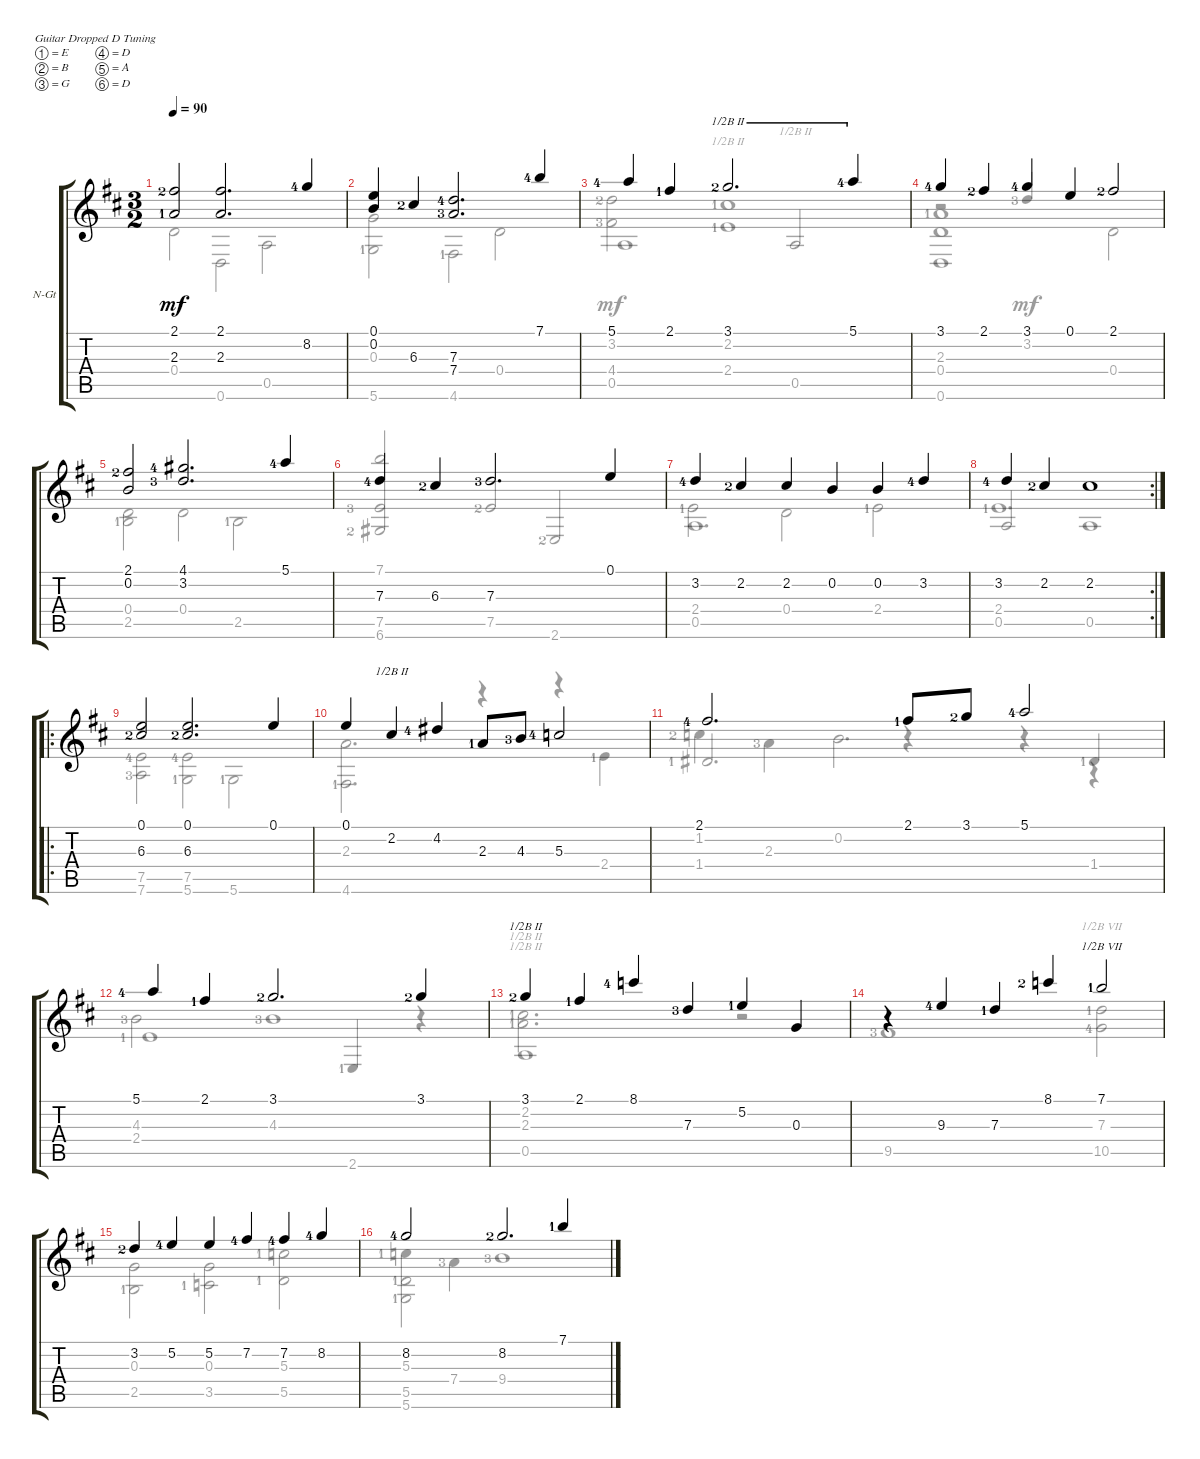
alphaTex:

\defaultSystemsLayout 4
\bracketExtendMode groupsimilarinstruments
\firstSystemTrackNameOrientation horizontal
\otherSystemsTrackNameOrientation horizontal
\track ("Nylon Guitar" "N-Gt") {instrument acousticguitarnylon}
\staff {score tabs}
\tuning (E4 B3 G3 D3 A2 D2)
\voice
\ts (3 2)
\tempo 90
\clef g2
\ks d
(2.1{lf 3} 2.3{lf 2}).2{dy mf instrument acousticguitarnylon} (2.3 2.1).2{d} 8.2{lf 5}.4 |
(0.1 0.2).4 6.3{lf 3}.4 (7.3{lf 5} 7.4{lf 4}).2{d} 7.1{lf 5}.4 |
5.1{lf 5}.4 2.1{lf 2}.4 3.1{lf 3}.2{d barre (2 half)} 5.1{lf 5}.4{barre (2 half)} |
3.1{lf 5}.4 2.1{lf 3}.4 3.1{lf 5}.4 0.1.4 2.1{lf 3}.2 |
(2.1{lf 3} 0.2).2 (4.1{lf 5} 3.2{lf 4}).2{d} 5.1{lf 5}.4 |
7.3{lf 5}.4 6.3{lf 3}.4 7.3{lf 4}.2{d} 0.1.4 |
3.2{lf 5}.4 2.2{lf 3}.4 2.2.4 0.2.4 0.2.4 3.2{lf 5}.4 |
\rc 2
3.2{lf 5}.4 2.2{lf 3}.4 2.2.1 |
\ro
(0.1 6.3{lf 3}).2 (0.1 6.3{lf 3}).2{d} 0.1.4 |
0.1.4 2.2.4{barre (2 half)} 4.2{lf 5}.4 2.3{lf 2}.8 4.3{lf 4}.8 5.3{lf 5}.2 |
2.1{lf 5}.2{d} 2.1{lf 2}.8 3.1{lf 3}.8 5.1{lf 5}.2 |
5.1{lf 5}.4 2.1{lf 2}.4 3.1{lf 3}.2{d} 3.1{lf 3}.4 |
3.1{lf 3}.4{barre (2 half)} 2.1{lf 2}.4 8.1{lf 5}.4 7.3{lf 4}.4 5.2{lf 2}.4 0.3.4 |
r.4 9.3{lf 5}.4 7.3{lf 2}.4 8.1{lf 3}.4 7.1{lf 2}.2{barre (7 half)} |
3.2{lf 3}.4 5.2{lf 5}.4 5.2.4 7.2{lf 5}.4 7.2{lf 5}.4 8.2{lf 5}.4 |
8.2{lf 5}.2 8.2{lf 3}.2{d} 7.1{lf 2}.4
\voice
\clef g2
\ottava regular
\simile none
\ks d
0.4.2{dy mf} 0.6.2 0.5.2 |
(5.6{lf 2} 0.3).2 4.6{lf 2}.2 0.4.2 |
0.5.1 0.5.2{barre (2 half) beam invert} |
(0.6 0.4 2.3{lf 2}).1 0.4.2 |
(2.5{lf 2} 0.4).2 0.4.2 2.5{lf 2}.2 |
(6.6{lf 3} 7.5{lf 4}).2{beam invert} 7.5{lf 3}.2{beam invert} 2.6{lf 3}.2{beam invert} |
0.5.1{d} |
0.5.2{beam invert} 0.5.1 |
(7.6{lf 4} 7.5{lf 5}).2 (7.5{lf 5} 5.6{lf 2}).2 5.6{lf 2}.2 |
(4.6{lf 2} 2.3).2{d} r.4 r.4 2.4{lf 2}.4 |
1.4{lf 2}.2{d beam invert} r.4{beam invert} r.4{beam invert} 1.4{lf 2}.4{beam invert} |
2.4{lf 2}.1{beam invert} 2.6{lf 2}.4{beam invert} r.4{beam invert} |
0.5.1{barre (2 half)} r.2 |
9.5{lf 4}.1 (10.5{lf 5} 7.3{lf 2}).2{barre (7 half)} |
(2.5{lf 2} 0.3).2 (3.5{lf 2} 0.3).2 (5.3{lf 2} 5.5{lf 2}).2 |
5.3{lf 2}.4 7.4{lf 4}.4 9.4{lf 4}.1
\voice
\clef g2
\ottava regular
\simile none
\ks d
|
|
(4.4{lf 4} 3.2{lf 3}).2 (2.2{lf 2} 2.4{lf 2}).1{barre (2 half)} |
|
|
7.1.2{beam invert} |
2.4{lf 2}.2 0.4.2 2.4{lf 2}.2 |
2.4{lf 2}.1{d} |
|
|
1.2{lf 3}.4 2.3{lf 4}.4 0.2.2{d} r.4 |
4.3{lf 4}.2 4.3{lf 4}.1 |
(2.2{lf 2} 2.3{lf 2}).2{d barre (2 half)} |
|
|
(5.5{lf 2} 5.6{lf 2}).2
\voice
\clef g2
\ottava regular
\simile none
\ks d
|
|
|
r.2 3.2{lf 4}.4{beam invert} |
|
|
|
|
|
|
|
|
|
|
|
